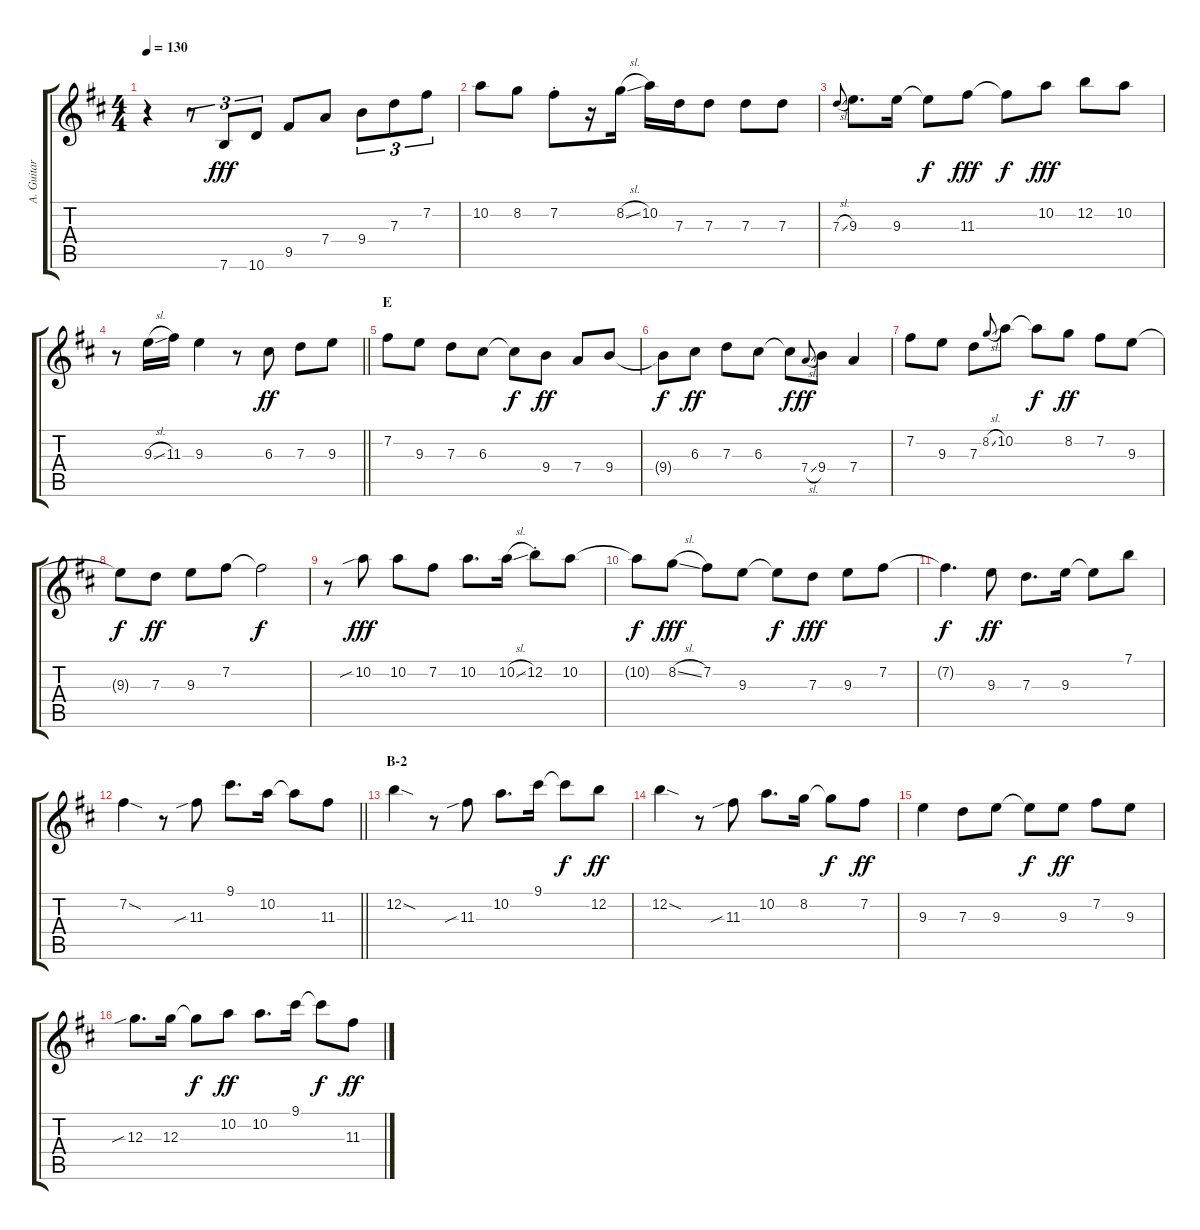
\track ("A. Guitar I" "A. Guitar ") {instrument acousticguitarsteel}
\staff {score tabs}
\tuning (E4 B3 G3 D3 A2 E2) {hide}
\ts (4 4)
\tempo 130
\clef g2
\ks d
r.4{dy fff} r.8{tu (3 2)} 7.6.8{tu (3 2)} 10.6.8{tu (3 2)} 9.5.8 7.4.8 9.4.8{tu (3 2)} 7.3.8{tu (3 2)} 7.2.8{tu (3 2)} |
10.2.8 8.2.8 7.2{st}.8 r.16 8.2{sl}.16 10.2.16 7.3.16 7.3.8 7.3.8 7.3.8 |
7.3{sl}.8{gr onbeat} 9.3.8{d} 9.3.16 9.3{t}.8{dy f} 11.3.8{dy fff} 11.3{t}.8{dy f} 10.2.8{dy fff} 12.2.8 10.2.8 |
\barLineRight lightlight
r.8 9.3{sl}.16 11.3.16 9.3.4 r.8 6.3.8{dy ff} 7.3.8 9.3.8 |
\section ("" "E")
7.2.8 9.3.8 7.3.8 6.3.8 6.3{t}.8{dy f} 9.4.8{dy ff} 7.4.8 9.4.8 |
9.4{t}.8{dy f} 6.3.8{dy ff} 7.3.8 6.3.8 6.3{t}.8{dy f} 7.4{sl}.8{gr onbeat dy ff} 9.4.8 7.4.4 |
7.2.8 9.3.8 7.3.8 8.2{sl}.8{gr onbeat} 10.2.8 10.2{t}.8{dy f} 8.2.8{dy ff} 7.2.8 9.3.8 |
9.3{t}.8{dy f} 7.3.8{dy ff} 9.3.8 7.2.8 7.2{t}.2{dy f} |
r.8 10.2{sib}.8{dy fff} 10.2.8 7.2.8 10.2.8{d} 10.2{sl}.16 12.2{st}.8 10.2.8 |
10.2{t}.8{dy f} 8.2{sl}.8{dy fff} 7.2.8 9.3.8 9.3{t}.8{dy f} 7.3.8{dy fff} 9.3.8 7.2.8 |
7.2{t}.4{d dy f} 9.3.8{dy ff} 7.3.8{d} 9.3.16 9.3{t}.8 7.1.8 |
\barLineRight lightlight
7.2{sod}.4 r.8 11.3{sib}.8 9.1.8{d} 10.2.16 10.2{t}.8 11.3.8 |
\section ("" "B-2")
12.2{sod}.4 r.8 11.3{sib}.8 10.2.8{d} 9.1.16 9.1{t}.8{dy f} 12.2.8{dy ff} |
12.2{sod}.4 r.8 11.3{sib}.8 10.2.8{d} 8.2.16 8.2{t}.8{dy f} 7.2.8{dy ff} |
9.3.4 7.3.8 9.3.8 9.3{t}.8{dy f} 9.3.8{dy ff} 7.2.8 9.3.8 |
12.3{sib}.8{d} 12.3.16 12.3{t}.8{dy f} 10.2.8{dy ff} 10.2.8{d} 9.1.16 9.1{t}.8{dy f} 11.3.8{dy ff}
